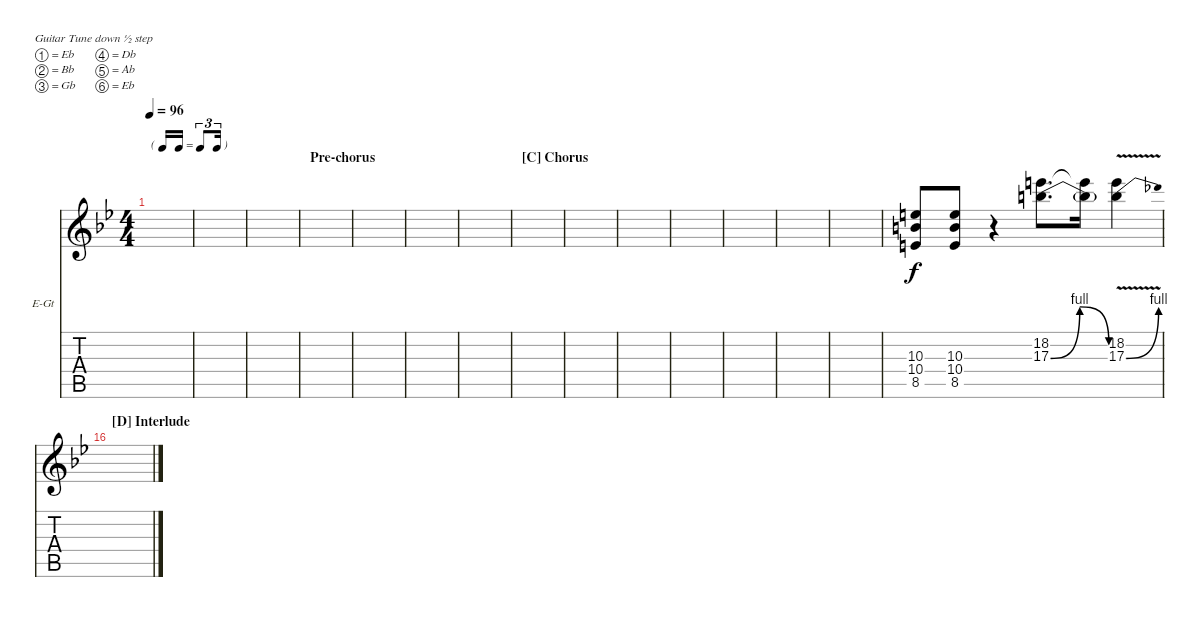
\bracketExtendMode nobrackets
\firstSystemTrackNameOrientation horizontal
\otherSystemsTrackNameOrientation horizontal
\defaultBarNumberDisplay FirstOfSystem
\track ("Guitar #2" "E-Gt") {instrument distortionguitar}
\staff {score tabs}
\tuning (Eb4 Bb3 Gb3 Db3 Ab2 Eb2)
\ts (4 4)
\tf triplet16th
\tempo 96
\clef g2
\scale
0.518342
\ks bb
|
\scale
0.478842 |
\scale
0.493367 |
\section ("" "Pre-chorus")
\scale
0.50655 |
\scale
0.478077 |
\scale
0.521765 |
\scale
0.48433 |
\section ("C" "Chorus")
\scale
0.515855 |
\scale
0.463573 |
\scale
0.536544 |
\scale
0.456654 |
\scale
0.543441 |
\scale
0.459708 |
\scale
0.539876 |
\scale
0.483425 (10.4 10.3 8.5).8{dy f} (10.3 10.4 8.5).8 r.4 (17.3{be (bendrelease 0 0 10.799999999999999 4 20.4 4 30 0)} 18.2).8{d} (18.2{t} 17.3{t}).16 (17.3{be (bend 0 0 15 4) v} 18.2{v}).4 |
\section ("D" "Interlude")
\scale
0.516575
